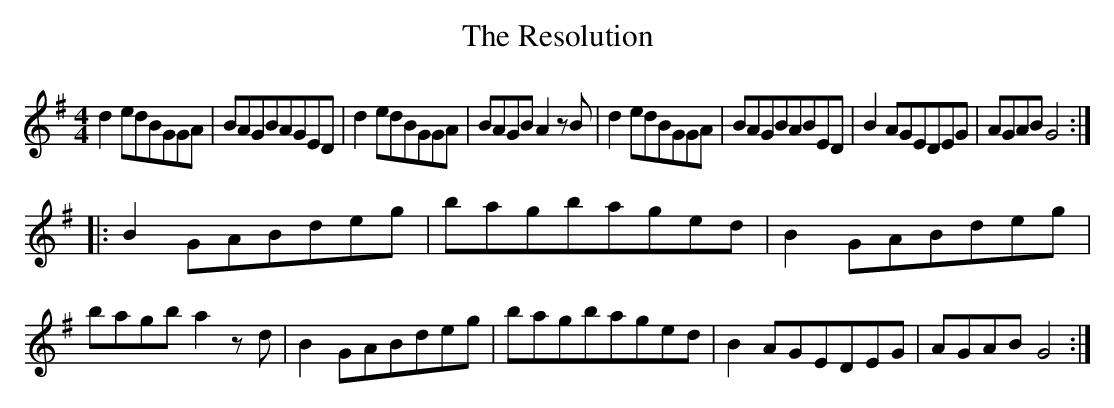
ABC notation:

X:1
T: The Resolution
M: 4/4
K: G
L: 1/8
d2edBGGA | BAGBAGED | d2edBGGA | BAGBA2zB | d2edBGGA | BAGBABED | B2AGEDEG | AGABG4 :|
|: B2GABdeg | bagbaged | B2GABdeg | bagba2zd | B2GABdeg | bagbaged | B2AGEDEG | AGABG4:|
